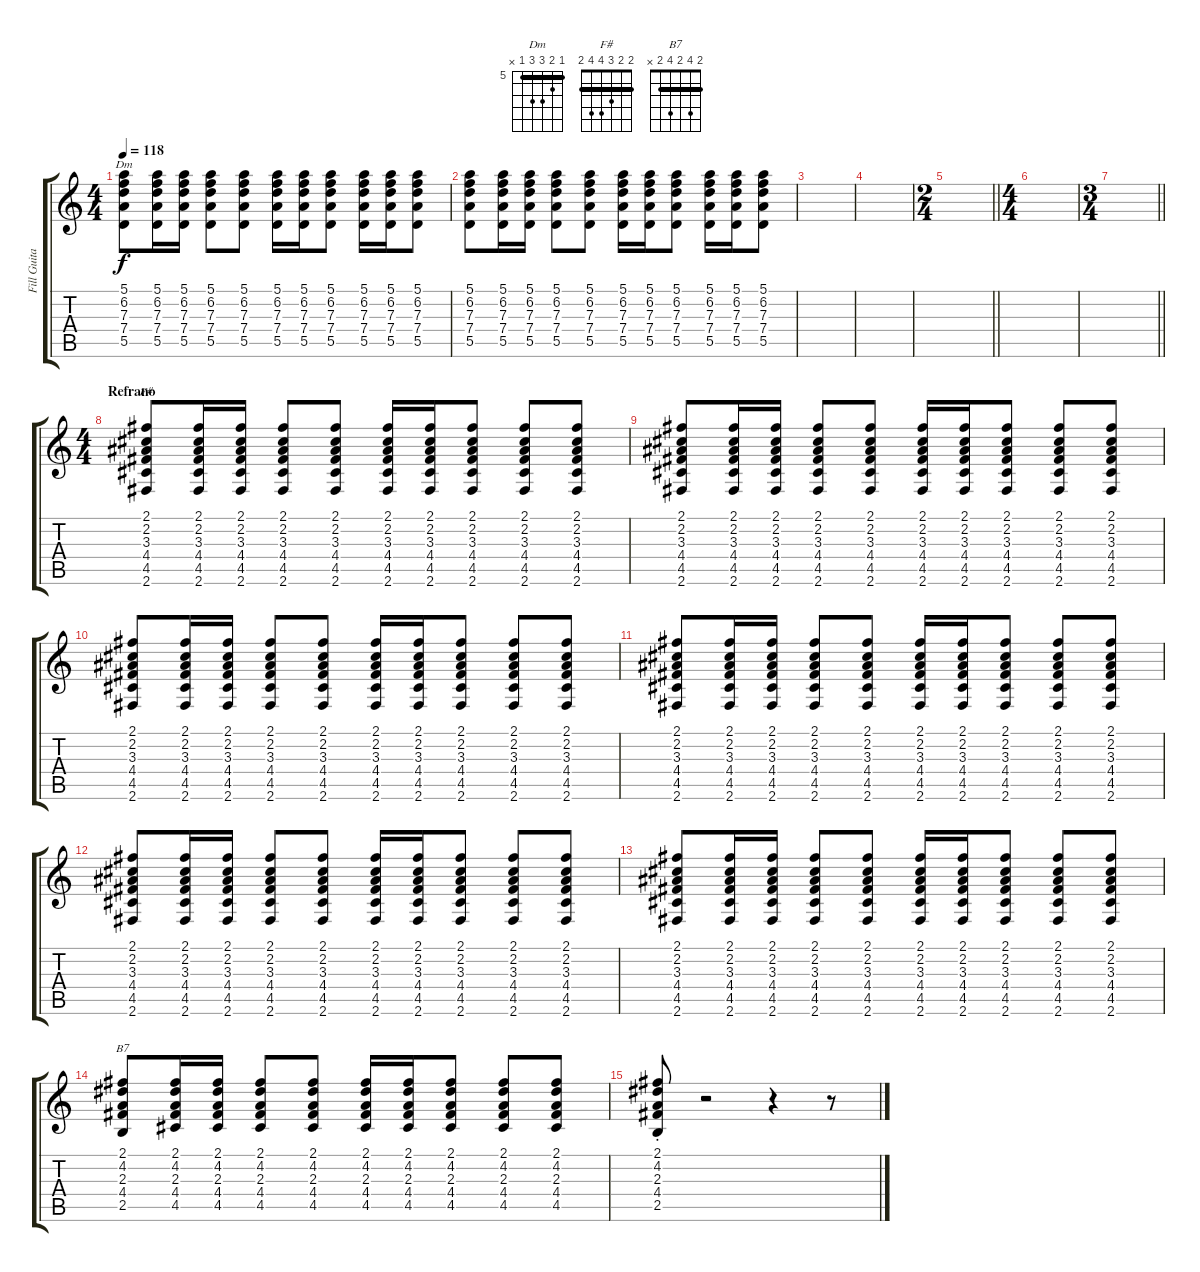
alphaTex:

\track ("Fill Guitar" "Fill Guita") {instrument overdrivenguitar}
\staff {score tabs}
\tuning (E4 B3 G3 D3 A2 E2) {hide}
\chord ("Dm" 5 6 7 7 5 x) {firstfret 5 barre 5}
\chord ("F#" 2 2 3 4 4 2) {barre 2}
\chord ("B7" 2 4 2 4 2 x) {barre 2}
\ts (4 4)
\tempo 118
\clef g2
\ks c
(5.1 6.2 7.3 7.4 5.5).8{ch "Dm" dy f} (5.1 6.2 7.3 7.4 5.5).16 (5.1 6.2 7.3 7.4 5.5).16 (5.1 6.2 7.3 7.4 5.5).8 (5.1 6.2 7.3 7.4 5.5).8 (5.1 6.2 7.3 7.4 5.5).16 (5.1 6.2 7.3 7.4 5.5).16 (5.1 6.2 7.3 7.4 5.5).8 (5.1 6.2 7.3 7.4 5.5).16 (5.1 6.2 7.3 7.4 5.5).16 (5.1 6.2 7.3 7.4 5.5).8 |
(5.1 6.2 7.3 7.4 5.5).8 (5.1 6.2 7.3 7.4 5.5).16 (5.1 6.2 7.3 7.4 5.5).16 (5.1 6.2 7.3 7.4 5.5).8 (5.1 6.2 7.3 7.4 5.5).8 (5.1 6.2 7.3 7.4 5.5).16 (5.1 6.2 7.3 7.4 5.5).16 (5.1 6.2 7.3 7.4 5.5).8 (5.1 6.2 7.3 7.4 5.5).16 (5.1 6.2 7.3 7.4 5.5).16 (5.1 6.2 7.3 7.4 5.5).8 |
|
|
\ts (2 4)
\barLineRight lightlight
|
\ts (4 4)
|
\ts (3 4)
\barLineRight lightlight
|
\ts (4 4)
\section ("" "Refrano")
(2.1 2.2 3.3 4.4 4.5 2.6).8{ch "F#" volume 5 instrument overdrivenguitar} (2.1 2.2 3.3 4.4 4.5 2.6).16 (2.1 2.2 3.3 4.4 4.5 2.6).16 (2.1 2.2 3.3 4.4 4.5 2.6).8 (2.1 2.2 3.3 4.4 4.5 2.6).8 (2.1 2.2 3.3 4.4 4.5 2.6).16 (2.1 2.2 3.3 4.4 4.5 2.6).16 (2.1 2.2 3.3 4.4 4.5 2.6).8 (2.1 2.2 3.3 4.4 4.5 2.6).8 (2.1 2.2 3.3 4.4 4.5 2.6).8 |
(2.1 2.2 3.3 4.4 4.5 2.6).8 (2.1 2.2 3.3 4.4 4.5 2.6).16 (2.1 2.2 3.3 4.4 4.5 2.6).16 (2.1 2.2 3.3 4.4 4.5 2.6).8 (2.1 2.2 3.3 4.4 4.5 2.6).8 (2.1 2.2 3.3 4.4 4.5 2.6).16 (2.1 2.2 3.3 4.4 4.5 2.6).16 (2.1 2.2 3.3 4.4 4.5 2.6).8 (2.1 2.2 3.3 4.4 4.5 2.6).8 (2.1 2.2 3.3 4.4 4.5 2.6).8 |
(2.1 2.2 3.3 4.4 4.5 2.6).8{volume 5 instrument overdrivenguitar} (2.1 2.2 3.3 4.4 4.5 2.6).16 (2.1 2.2 3.3 4.4 4.5 2.6).16 (2.1 2.2 3.3 4.4 4.5 2.6).8 (2.1 2.2 3.3 4.4 4.5 2.6).8 (2.1 2.2 3.3 4.4 4.5 2.6).16 (2.1 2.2 3.3 4.4 4.5 2.6).16 (2.1 2.2 3.3 4.4 4.5 2.6).8 (2.1 2.2 3.3 4.4 4.5 2.6).8 (2.1 2.2 3.3 4.4 4.5 2.6).8 |
(2.1 2.2 3.3 4.4 4.5 2.6).8 (2.1 2.2 3.3 4.4 4.5 2.6).16 (2.1 2.2 3.3 4.4 4.5 2.6).16 (2.1 2.2 3.3 4.4 4.5 2.6).8 (2.1 2.2 3.3 4.4 4.5 2.6).8 (2.1 2.2 3.3 4.4 4.5 2.6).16 (2.1 2.2 3.3 4.4 4.5 2.6).16 (2.1 2.2 3.3 4.4 4.5 2.6).8 (2.1 2.2 3.3 4.4 4.5 2.6).8 (2.1 2.2 3.3 4.4 4.5 2.6).8 |
(2.1 2.2 3.3 4.4 4.5 2.6).8{volume 5 instrument overdrivenguitar} (2.1 2.2 3.3 4.4 4.5 2.6).16 (2.1 2.2 3.3 4.4 4.5 2.6).16 (2.1 2.2 3.3 4.4 4.5 2.6).8 (2.1 2.2 3.3 4.4 4.5 2.6).8 (2.1 2.2 3.3 4.4 4.5 2.6).16 (2.1 2.2 3.3 4.4 4.5 2.6).16 (2.1 2.2 3.3 4.4 4.5 2.6).8 (2.1 2.2 3.3 4.4 4.5 2.6).8 (2.1 2.2 3.3 4.4 4.5 2.6).8 |
(2.1 2.2 3.3 4.4 4.5 2.6).8 (2.1 2.2 3.3 4.4 4.5 2.6).16 (2.1 2.2 3.3 4.4 4.5 2.6).16 (2.1 2.2 3.3 4.4 4.5 2.6).8 (2.1 2.2 3.3 4.4 4.5 2.6).8 (2.1 2.2 3.3 4.4 4.5 2.6).16 (2.1 2.2 3.3 4.4 4.5 2.6).16 (2.1 2.2 3.3 4.4 4.5 2.6).8 (2.1 2.2 3.3 4.4 4.5 2.6).8 (2.1 2.2 3.3 4.4 4.5 2.6).8 |
(2.1 4.2 2.3 4.4 2.5).8{ch "B7"} (2.1 4.2 2.3 4.4 4.5).16 (2.1 4.2 2.3 4.4 4.5).16 (2.1 4.2 2.3 4.4 4.5).8 (2.1 4.2 2.3 4.4 4.5).8 (2.1 4.2 2.3 4.4 4.5).16 (2.1 4.2 2.3 4.4 4.5).16 (2.1 4.2 2.3 4.4 4.5).8 (2.1 4.2 2.3 4.4 4.5).8 (2.1 4.2 2.3 4.4 4.5).8 |
(2.1{st} 4.2{st} 2.3{st} 4.4{st} 2.5{st}).8 r.2 r.4 r.8
